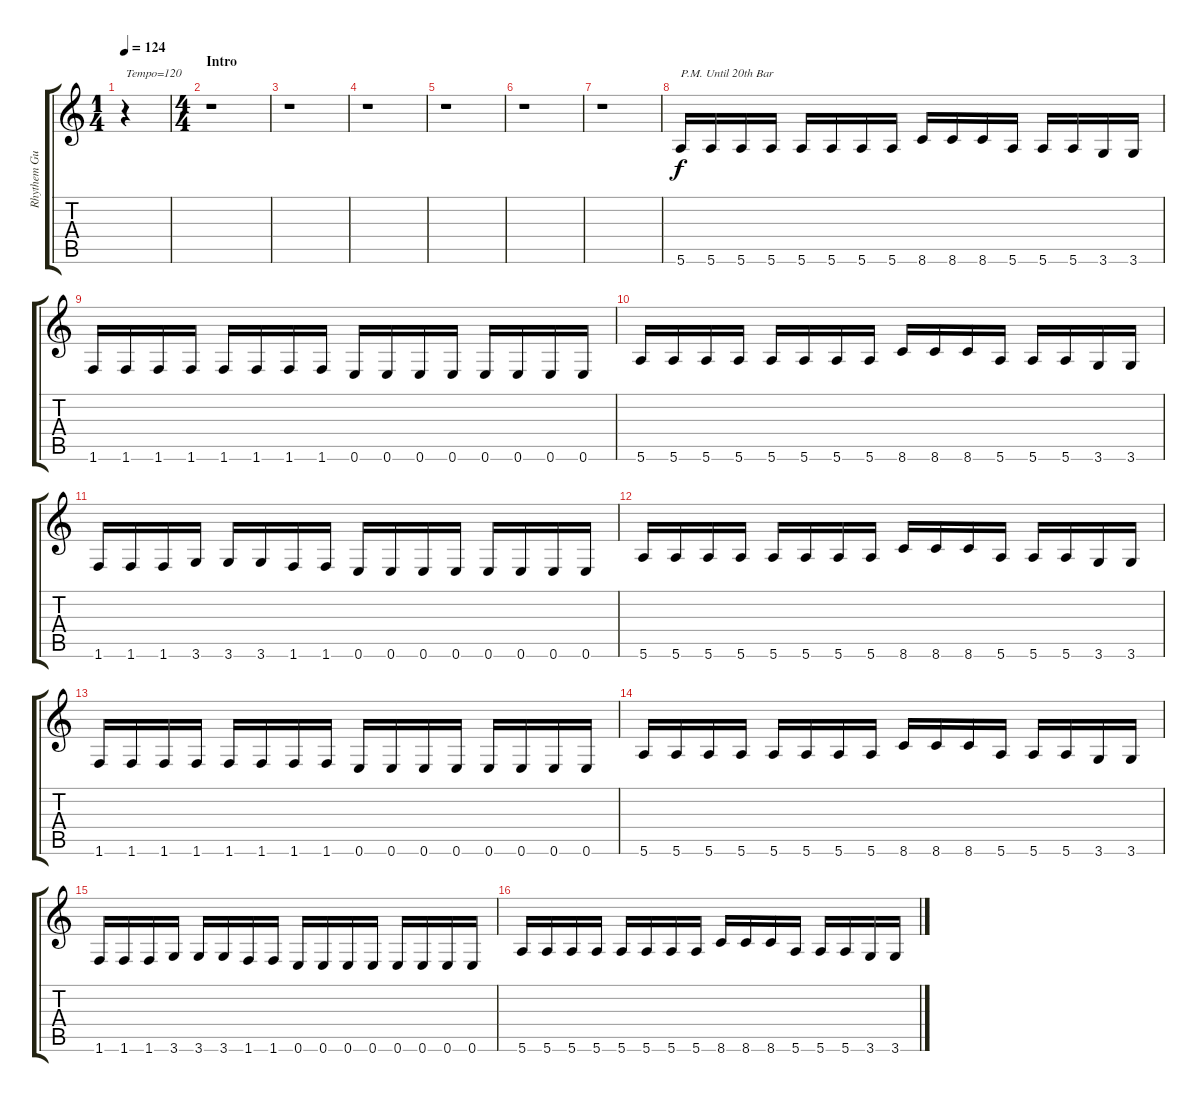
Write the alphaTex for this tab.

\track ("Rhythem Guit. 1" "Rhythem Gu") {instrument distortionguitar}
\staff {score tabs}
\tuning (E4 B3 G3 D3 A2 E2) {hide}
\ts (1 4)
\tempo 124
\tempo 120
\tempo 124
\clef g2
\ks c
r.4{txt "Tempo=120" dy f instrument distortionguitar} |
\ts (4 4)
\section ("" "Intro")
r.1 |
r.1 |
r.1 |
r.1 |
r.1 |
r.1 |
5.6.16{txt "P.M. Until 20th Bar"} 5.6.16 5.6.16 5.6.16 5.6.16 5.6.16 5.6.16 5.6.16 8.6.16 8.6.16 8.6.16 5.6.16 5.6.16 5.6.16 3.6.16 3.6.16 |
1.6.16 1.6.16 1.6.16 1.6.16 1.6.16 1.6.16 1.6.16 1.6.16 0.6.16 0.6.16 0.6.16 0.6.16 0.6.16 0.6.16 0.6.16 0.6.16 |
5.6.16 5.6.16 5.6.16 5.6.16 5.6.16 5.6.16 5.6.16 5.6.16 8.6.16 8.6.16 8.6.16 5.6.16 5.6.16 5.6.16 3.6.16 3.6.16 |
1.6.16 1.6.16 1.6.16 3.6.16 3.6.16 3.6.16 1.6.16 1.6.16 0.6.16 0.6.16 0.6.16 0.6.16 0.6.16 0.6.16 0.6.16 0.6.16 |
5.6.16 5.6.16 5.6.16 5.6.16 5.6.16 5.6.16 5.6.16 5.6.16 8.6.16 8.6.16 8.6.16 5.6.16 5.6.16 5.6.16 3.6.16 3.6.16 |
1.6.16 1.6.16 1.6.16 1.6.16 1.6.16 1.6.16 1.6.16 1.6.16 0.6.16 0.6.16 0.6.16 0.6.16 0.6.16 0.6.16 0.6.16 0.6.16 |
5.6.16 5.6.16 5.6.16 5.6.16 5.6.16 5.6.16 5.6.16 5.6.16 8.6.16 8.6.16 8.6.16 5.6.16 5.6.16 5.6.16 3.6.16 3.6.16 |
1.6.16 1.6.16 1.6.16 3.6.16 3.6.16 3.6.16 1.6.16 1.6.16 0.6.16 0.6.16 0.6.16 0.6.16 0.6.16 0.6.16 0.6.16 0.6.16 |
5.6.16 5.6.16 5.6.16 5.6.16 5.6.16 5.6.16 5.6.16 5.6.16 8.6.16 8.6.16 8.6.16 5.6.16 5.6.16 5.6.16 3.6.16 3.6.16
